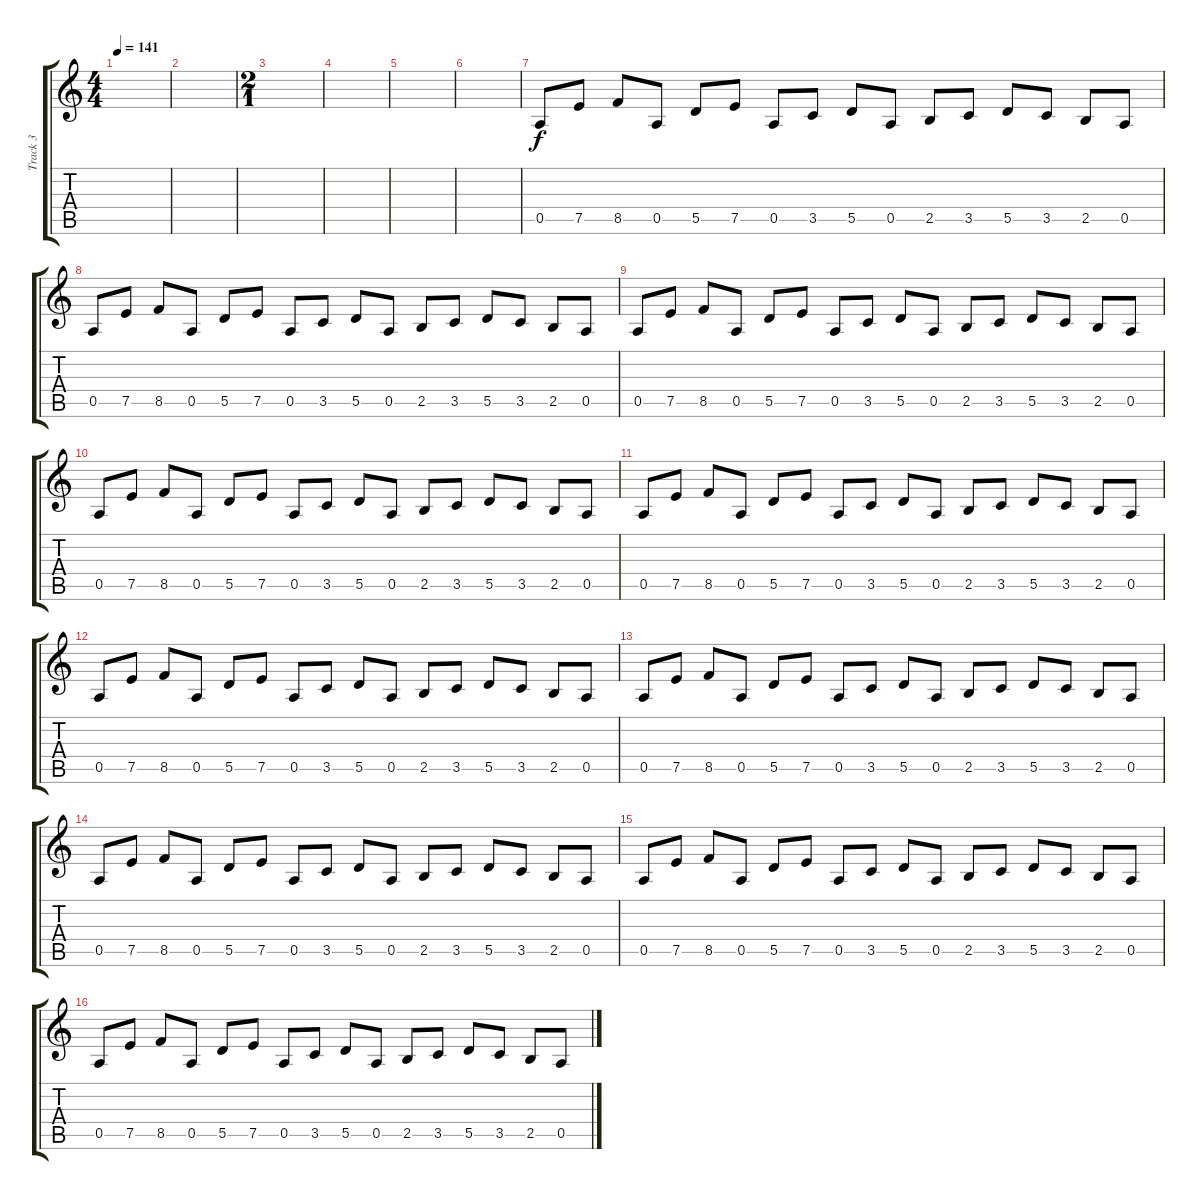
\track ("Track 3" "Track 3") {instrument distortionguitar}
\staff {score tabs}
\tuning (E4 B3 G3 D3 A2 E2) {hide}
\ts (4 4)
\tempo 141
\clef g2
\ks c
|
|
\ts (2 1)
|
|
|
|
0.5.8 7.5.8 8.5.8 0.5.8 5.5.8 7.5.8 0.5.8 3.5.8 5.5.8 0.5.8 2.5.8 3.5.8 5.5.8 3.5.8 2.5.8 0.5.8 |
0.5.8 7.5.8 8.5.8 0.5.8 5.5.8 7.5.8 0.5.8 3.5.8 5.5.8 0.5.8 2.5.8 3.5.8 5.5.8 3.5.8 2.5.8 0.5.8 |
0.5.8 7.5.8 8.5.8 0.5.8 5.5.8 7.5.8 0.5.8 3.5.8 5.5.8 0.5.8 2.5.8 3.5.8 5.5.8 3.5.8 2.5.8 0.5.8 |
0.5.8 7.5.8 8.5.8 0.5.8 5.5.8 7.5.8 0.5.8 3.5.8 5.5.8 0.5.8 2.5.8 3.5.8 5.5.8 3.5.8 2.5.8 0.5.8 |
0.5.8 7.5.8 8.5.8 0.5.8 5.5.8 7.5.8 0.5.8 3.5.8 5.5.8 0.5.8 2.5.8 3.5.8 5.5.8 3.5.8 2.5.8 0.5.8 |
0.5.8 7.5.8 8.5.8 0.5.8 5.5.8 7.5.8 0.5.8 3.5.8 5.5.8 0.5.8 2.5.8 3.5.8 5.5.8 3.5.8 2.5.8 0.5.8 |
0.5.8 7.5.8 8.5.8 0.5.8 5.5.8 7.5.8 0.5.8 3.5.8 5.5.8 0.5.8 2.5.8 3.5.8 5.5.8 3.5.8 2.5.8 0.5.8 |
0.5.8 7.5.8 8.5.8 0.5.8 5.5.8 7.5.8 0.5.8 3.5.8 5.5.8 0.5.8 2.5.8 3.5.8 5.5.8 3.5.8 2.5.8 0.5.8 |
0.5.8 7.5.8 8.5.8 0.5.8 5.5.8 7.5.8 0.5.8 3.5.8 5.5.8 0.5.8 2.5.8 3.5.8 5.5.8 3.5.8 2.5.8 0.5.8 |
0.5.8 7.5.8 8.5.8 0.5.8 5.5.8 7.5.8 0.5.8 3.5.8 5.5.8 0.5.8 2.5.8 3.5.8 5.5.8 3.5.8 2.5.8 0.5.8
